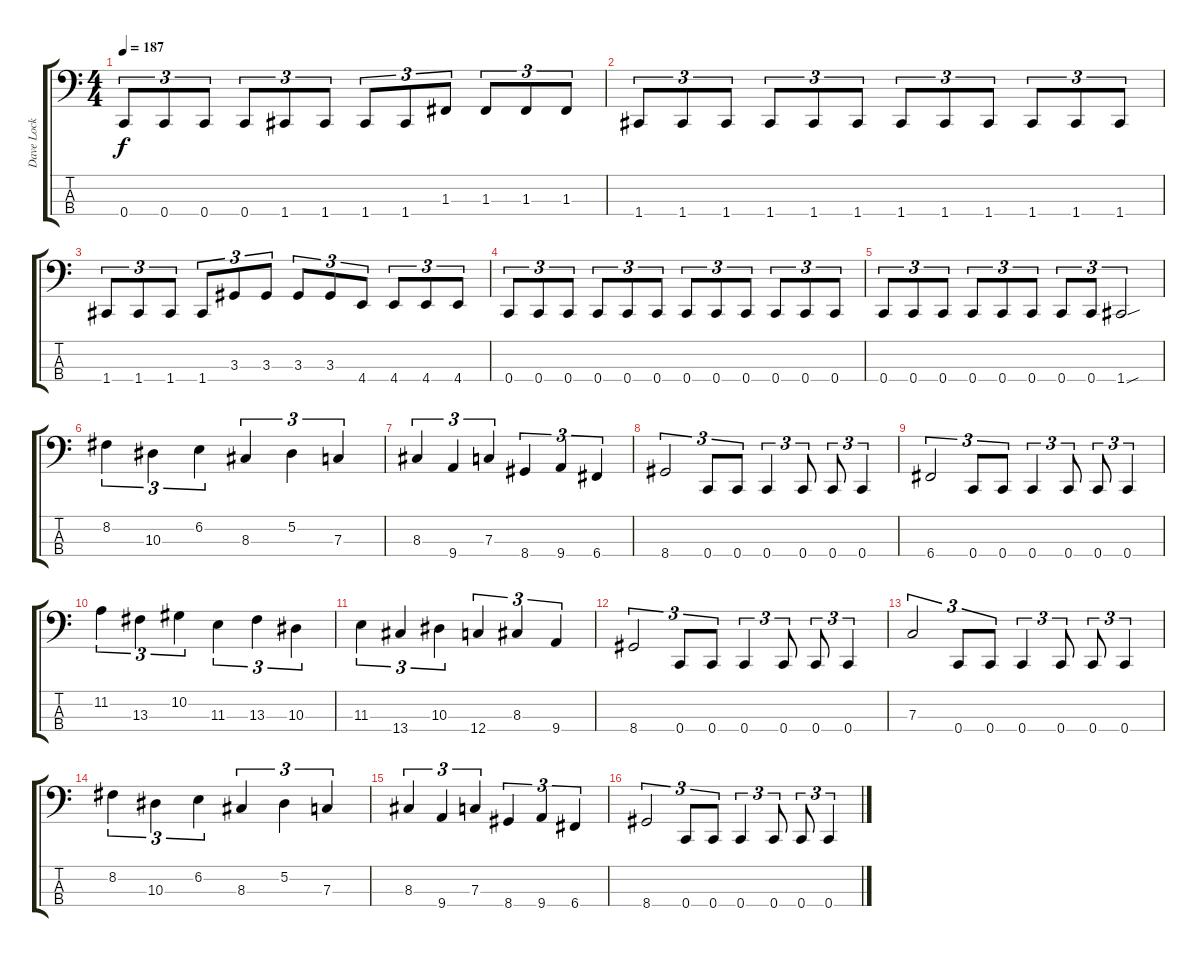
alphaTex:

\track ("Dave Lock (Bass)" "Dave Lock ") {instrument electricbassfinger}
\staff {score tabs}
\tuning (Eb2 Bb1 F1 C1) {hide}
\ts (4 4)
\tempo 187
\clef f4
\ks c
0.4.8{tu (3 2) dy f} 0.4.8{tu (3 2)} 0.4.8{tu (3 2)} 0.4.8{tu (3 2)} 1.4.8{tu (3 2)} 1.4.8{tu (3 2)} 1.4.8{tu (3 2)} 1.4.8{tu (3 2)} 1.3.8{tu (3 2)} 1.3.8{tu (3 2)} 1.3.8{tu (3 2)} 1.3.8{tu (3 2)} |
1.4.8{tu (3 2)} 1.4.8{tu (3 2)} 1.4.8{tu (3 2)} 1.4.8{tu (3 2)} 1.4.8{tu (3 2)} 1.4.8{tu (3 2)} 1.4.8{tu (3 2)} 1.4.8{tu (3 2)} 1.4.8{tu (3 2)} 1.4.8{tu (3 2)} 1.4.8{tu (3 2)} 1.4.8{tu (3 2)} |
1.4.8{tu (3 2)} 1.4.8{tu (3 2)} 1.4.8{tu (3 2)} 1.4.8{tu (3 2)} 3.3.8{tu (3 2)} 3.3.8{tu (3 2)} 3.3.8{tu (3 2)} 3.3.8{tu (3 2)} 4.4.8{tu (3 2)} 4.4.8{tu (3 2)} 4.4.8{tu (3 2)} 4.4.8{tu (3 2)} |
0.4.8{tu (3 2)} 0.4.8{tu (3 2)} 0.4.8{tu (3 2)} 0.4.8{tu (3 2)} 0.4.8{tu (3 2)} 0.4.8{tu (3 2)} 0.4.8{tu (3 2)} 0.4.8{tu (3 2)} 0.4.8{tu (3 2)} 0.4.8{tu (3 2)} 0.4.8{tu (3 2)} 0.4.8{tu (3 2)} |
0.4.8{tu (3 2)} 0.4.8{tu (3 2)} 0.4.8{tu (3 2)} 0.4.8{tu (3 2)} 0.4.8{tu (3 2)} 0.4.8{tu (3 2)} 0.4.8{tu (3 2)} 0.4.8{tu (3 2)} 1.4{sou}.2{tu (3 2)} |
8.2.4{tu (3 2)} 10.3.4{tu (3 2)} 6.2.4{tu (3 2)} 8.3.4{tu (3 2)} 5.2.4{tu (3 2)} 7.3.4{tu (3 2)} |
8.3.4{tu (3 2)} 9.4.4{tu (3 2)} 7.3.4{tu (3 2)} 8.4.4{tu (3 2)} 9.4.4{tu (3 2)} 6.4.4{tu (3 2)} |
8.4.2{tu (3 2)} 0.4.8{tu (3 2)} 0.4.8{tu (3 2)} 0.4.4{tu (3 2)} 0.4.8{tu (3 2)} 0.4.8{tu (3 2)} 0.4.4{tu (3 2)} |
6.4.2{tu (3 2)} 0.4.8{tu (3 2)} 0.4.8{tu (3 2)} 0.4.4{tu (3 2)} 0.4.8{tu (3 2)} 0.4.8{tu (3 2)} 0.4.4{tu (3 2)} |
11.2.4{tu (3 2)} 13.3.4{tu (3 2)} 10.2.4{tu (3 2)} 11.3.4{tu (3 2)} 13.3.4{tu (3 2)} 10.3.4{tu (3 2)} |
11.3.4{tu (3 2)} 13.4.4{tu (3 2)} 10.3.4{tu (3 2)} 12.4.4{tu (3 2)} 8.3.4{tu (3 2)} 9.4.4{tu (3 2)} |
8.4.2{tu (3 2)} 0.4.8{tu (3 2)} 0.4.8{tu (3 2)} 0.4.4{tu (3 2)} 0.4.8{tu (3 2)} 0.4.8{tu (3 2)} 0.4.4{tu (3 2)} |
7.3.2{tu (3 2)} 0.4.8{tu (3 2)} 0.4.8{tu (3 2)} 0.4.4{tu (3 2)} 0.4.8{tu (3 2)} 0.4.8{tu (3 2)} 0.4.4{tu (3 2)} |
8.2.4{tu (3 2)} 10.3.4{tu (3 2)} 6.2.4{tu (3 2)} 8.3.4{tu (3 2)} 5.2.4{tu (3 2)} 7.3.4{tu (3 2)} |
8.3.4{tu (3 2)} 9.4.4{tu (3 2)} 7.3.4{tu (3 2)} 8.4.4{tu (3 2)} 9.4.4{tu (3 2)} 6.4.4{tu (3 2)} |
8.4.2{tu (3 2)} 0.4.8{tu (3 2)} 0.4.8{tu (3 2)} 0.4.4{tu (3 2)} 0.4.8{tu (3 2)} 0.4.8{tu (3 2)} 0.4.4{tu (3 2)}
